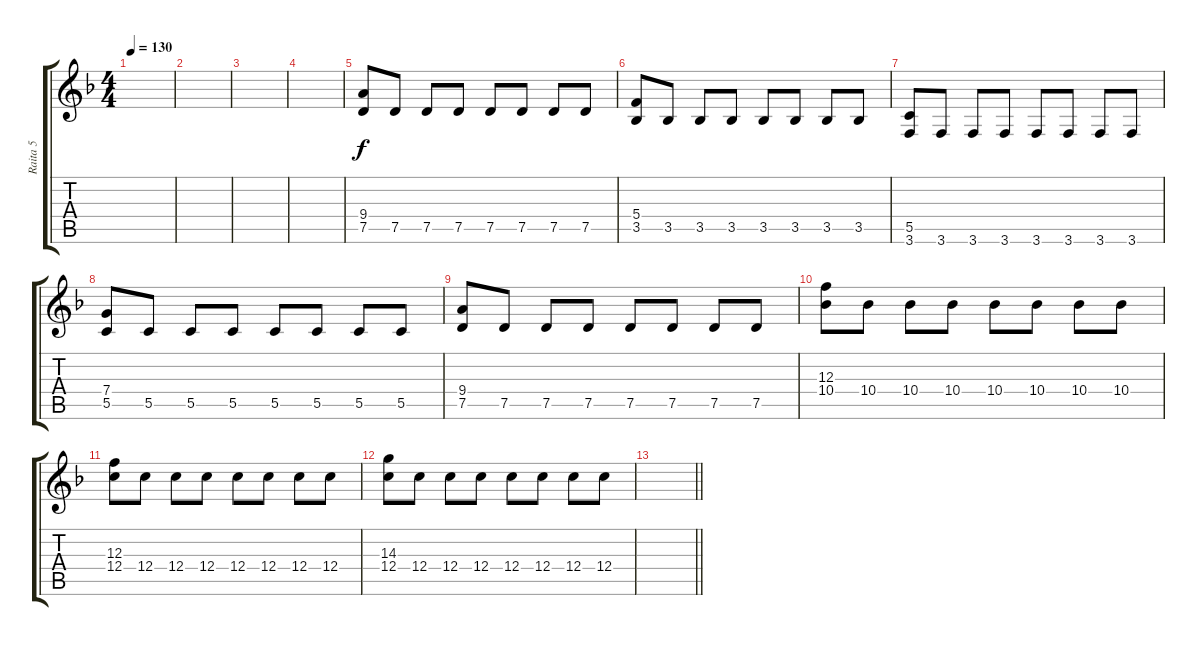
\track ("Raita 5" "Raita 5") {instrument distortionguitar}
\staff {score tabs}
\tuning (D4 A3 F3 C3 G2 D2) {hide}
\ts (4 4)
\tempo 130
\clef g2
\ks f
|
|
|
|
(9.4 7.5).8 7.5.8 7.5.8 7.5.8 7.5.8 7.5.8 7.5.8 7.5.8 |
(5.4 3.5).8 3.5.8 3.5.8 3.5.8 3.5.8 3.5.8 3.5.8 3.5.8 |
(5.5 3.6).8 3.6.8 3.6.8 3.6.8 3.6.8 3.6.8 3.6.8 3.6.8 |
(7.4 5.5).8 5.5.8 5.5.8 5.5.8 5.5.8 5.5.8 5.5.8 5.5.8 |
(9.4 7.5).8 7.5.8 7.5.8 7.5.8 7.5.8 7.5.8 7.5.8 7.5.8 |
(12.3 10.4).8 10.4.8 10.4.8 10.4.8 10.4.8 10.4.8 10.4.8 10.4.8 |
(12.3 12.4).8 12.4.8 12.4.8 12.4.8 12.4.8 12.4.8 12.4.8 12.4.8 |
(14.3 12.4).8 12.4.8 12.4.8 12.4.8 12.4.8 12.4.8 12.4.8 12.4.8 |
\barLineRight lightlight
